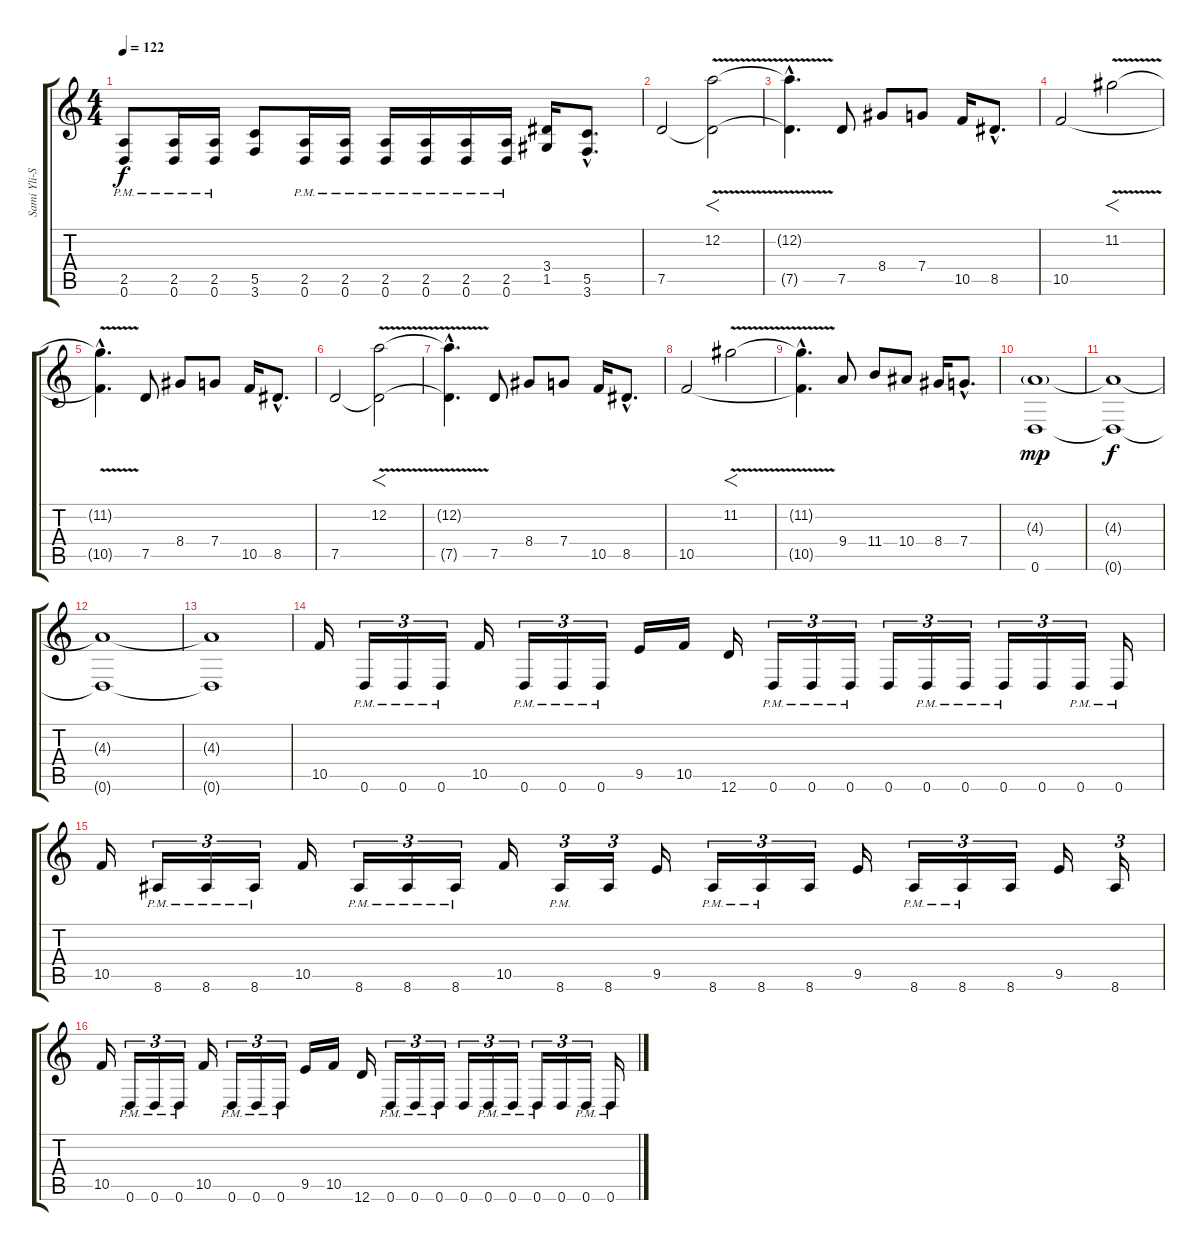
\track ("Sami Yli-Sirniö" "Sami Yli-S") {instrument distortionguitar}
\staff {score tabs}
\tuning (D4 A3 F3 C3 G2 D2) {hide}
\ts (4 4)
\tempo 122
\clef g2
\ks c
(2.5{pm} 0.6{pm}).8{dy f} (2.5{pm} 0.6{pm}).16 (2.5{pm} 0.6{pm}).16 (5.5 3.6).8 (2.5{pm} 0.6{pm}).16 (2.5{pm} 0.6{pm}).16 (2.5{pm} 0.6{pm}).16 (2.5{pm} 0.6{pm}).16 (2.5{pm} 0.6{pm}).16 (2.5{pm} 0.6{pm}).16 (3.4 1.5).16 (5.5{hac} 3.6{hac}).8{d} |
7.5.2 (12.2{v} 7.5{t}).2{f} |
(12.2{hac t} 7.5{hac t}).4{d} 7.5.8 8.4.8 7.4.8 10.5.16 8.5{hac}.8{d} |
10.5.2 11.2{v}.2{f} |
(11.2{hac t} 10.5{hac t}).4{d} 7.5.8 8.4.8 7.4.8 10.5.16 8.5{hac}.8{d} |
7.5.2 (12.2{v} 7.5{t}).2{f} |
(12.2{hac t} 7.5{hac t}).4{d} 7.5.8 8.4.8 7.4.8 10.5.16 8.5{hac}.8{d} |
10.5.2 11.2{v}.2{f} |
(11.2{hac t} 10.5{hac t}).4{d} 9.4.8 11.4.8 10.4.8 8.4.16 7.4{hac}.8{d} |
(4.3{g} 0.6).1{dy mp} |
(4.3{t} 0.6{t}).1{dy f} |
(4.3{t} 0.6{t}).1 |
(4.3{t} 0.6{t}).1 |
10.5.16 0.6{pm}.16{tu (3 2)} 0.6{pm}.16{tu (3 2)} 0.6{pm}.16{tu (3 2)} 10.5.16 0.6{pm}.16{tu (3 2)} 0.6{pm}.16{tu (3 2)} 0.6{pm}.16{tu (3 2)} 9.5.16 10.5.16 12.6.16 0.6{pm}.16{tu (3 2)} 0.6{pm}.16{tu (3 2)} 0.6{pm}.16{tu (3 2)} 0.6.16{tu (3 2)} 0.6{pm}.16{tu (3 2)} 0.6{pm}.16{tu (3 2)} 0.6{pm}.16{tu (3 2)} 0.6.16{tu (3 2)} 0.6{pm}.16{tu (3 2)} 0.6{pm}.16 |
10.5.16 8.6{pm}.16{tu (3 2)} 8.6{pm}.16{tu (3 2)} 8.6{pm}.16{tu (3 2)} 10.5.16 8.6{pm}.16{tu (3 2)} 8.6{pm}.16{tu (3 2)} 8.6{pm}.16{tu (3 2)} 10.5.16 8.6{pm}.16{tu (3 2)} 8.6.16{tu (3 2)} 9.5.16 8.6{pm}.16{tu (3 2)} 8.6{pm}.16{tu (3 2)} 8.6.16{tu (3 2)} 9.5.16 8.6{pm}.16{tu (3 2)} 8.6{pm}.16{tu (3 2)} 8.6.16{tu (3 2)} 9.5.16 8.6.16{tu (3 2)} |
10.5.16 0.6{pm}.16{tu (3 2)} 0.6{pm}.16{tu (3 2)} 0.6{pm}.16{tu (3 2)} 10.5.16 0.6{pm}.16{tu (3 2)} 0.6{pm}.16{tu (3 2)} 0.6{pm}.16{tu (3 2)} 9.5.16 10.5.16 12.6.16 0.6{pm}.16{tu (3 2)} 0.6{pm}.16{tu (3 2)} 0.6{pm}.16{tu (3 2)} 0.6.16{tu (3 2)} 0.6{pm}.16{tu (3 2)} 0.6{pm}.16{tu (3 2)} 0.6{pm}.16{tu (3 2)} 0.6.16{tu (3 2)} 0.6{pm}.16{tu (3 2)} 0.6{pm}.16
